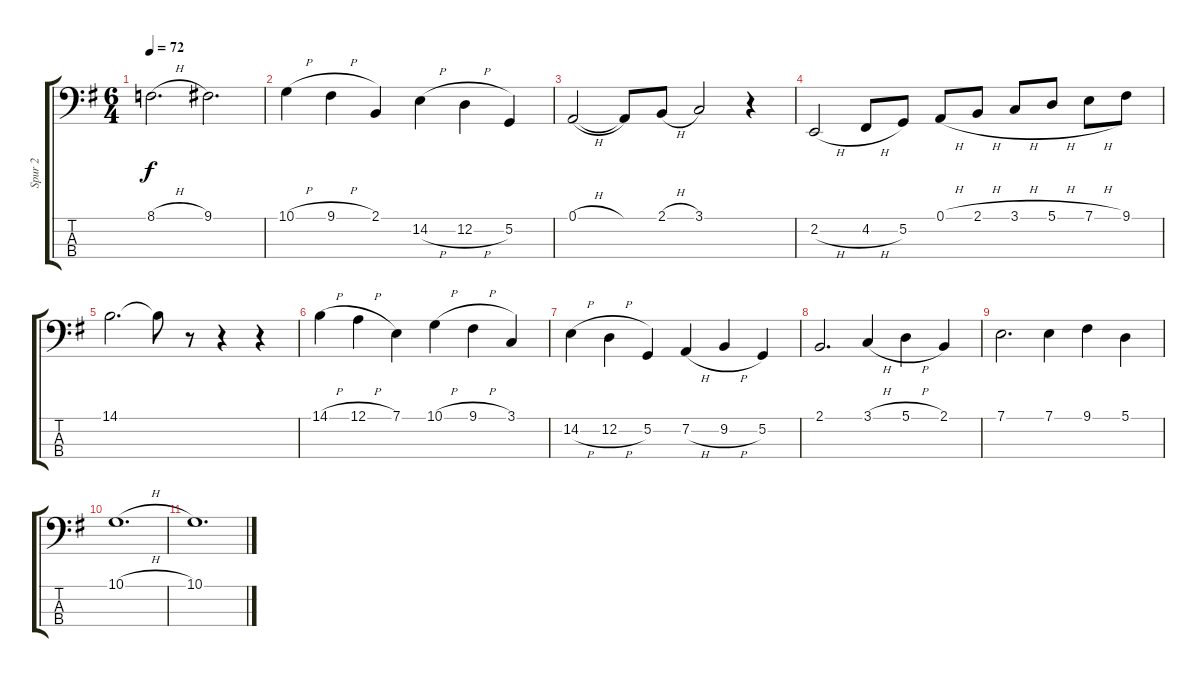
\track ("Spur 2" "Spur 2") {instrument cello}
\staff {score tabs}
\tuning (A2 D2 G1 C1) {hide}
\ts (6 4)
\tempo 72
\clef f4
\ks g
8.1{h}.2{d dy f} 9.1.2{d} |
10.1{h}.4 9.1{h}.4 2.1.4 14.2{h}.4 12.2{h}.4 5.2.4 |
0.1{h}.2 0.1{t}.8 2.1{h}.8 3.1.2 r.4 |
2.2{h}.2 4.2{h}.8 5.2.8 0.1{h}.8 2.1{h}.8 3.1{h}.8 5.1{h}.8 7.1{h}.8 9.1.8 |
14.1.2{d} 14.1{t}.8 r.8 r.4 r.4 |
14.1{h}.4 12.1{h}.4 7.1.4 10.1{h}.4 9.1{h}.4 3.1.4 |
14.2{h}.4 12.2{h}.4 5.2.4 7.2{h}.4 9.2{h}.4 5.2.4 |
2.1.2{d} 3.1{h}.4 5.1{h}.4 2.1.4 |
7.1.2{d} 7.1.4 9.1.4 5.1.4 |
10.1{h}.1{d} |
10.1.1{d}
